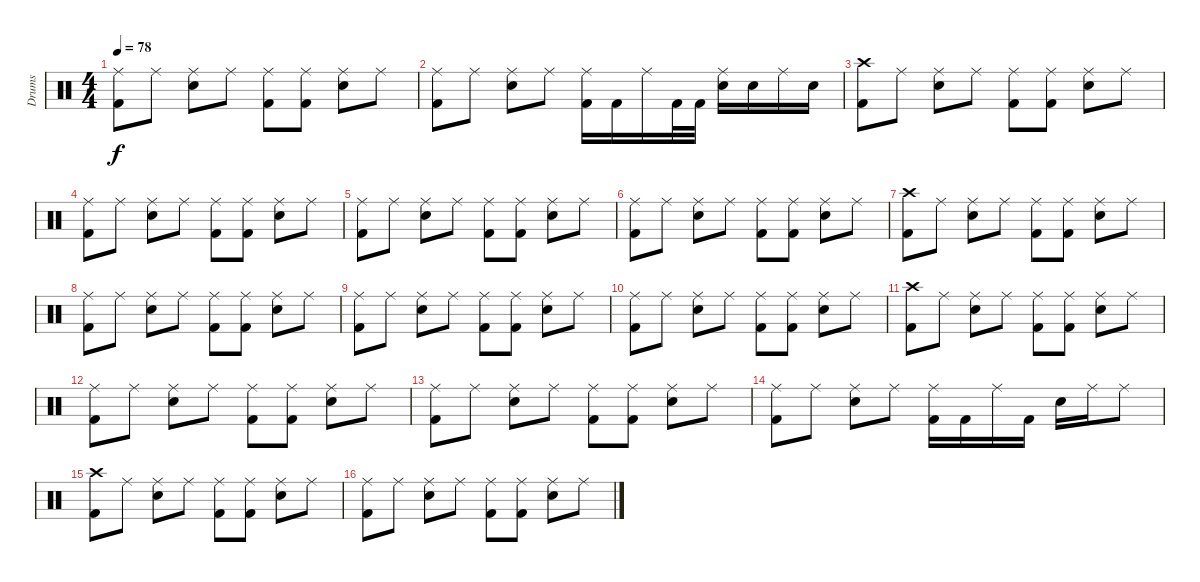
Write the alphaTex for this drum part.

\track ("Drums" "Drums") {instrument percussion}
\staff {score}
\articulation defaults
\ts (4 4)
\tempo 78
\clef neutral
\ks c
("Ride (middle)" "Kick (hit) 2").8{dy f} "Ride (middle)".8 ("Ride (middle)" "Snare (hit) 2").8 "Ride (middle)".8 ("Ride (middle)" "Kick (hit) 2").8 ("Ride (middle)" "Kick (hit) 2").8 ("Ride (middle)" "Snare (hit) 2").8 "Ride (middle)".8 |
("Ride (middle)" "Kick (hit) 2").8 "Ride (middle)".8 ("Ride (middle)" "Snare (hit) 2").8 "Ride (middle)".8 ("Ride (middle)" "Kick (hit) 2").16 "Kick (hit) 2".16 "Ride (middle)".16 "Kick (hit) 2".32 "Kick (hit) 2".32 ("Ride (middle)" "Snare (hit) 2").16 "Snare (hit) 2".16 "Ride (middle)".16 "Snare (hit) 2".16 |
("Crash high (hit)" "Kick (hit) 2").8 "Ride (middle)".8 ("Ride (middle)" "Snare (hit) 2").8 "Ride (middle)".8 ("Ride (middle)" "Kick (hit) 2").8 ("Ride (middle)" "Kick (hit) 2").8 ("Ride (middle)" "Snare (hit) 2").8 "Ride (middle)".8 |
("Ride (middle)" "Kick (hit) 2").8 "Ride (middle)".8 ("Ride (middle)" "Snare (hit) 2").8 "Ride (middle)".8 ("Ride (middle)" "Kick (hit) 2").8 ("Ride (middle)" "Kick (hit) 2").8 ("Ride (middle)" "Snare (hit) 2").8 "Ride (middle)".8 |
("Ride (middle)" "Kick (hit) 2").8 "Ride (middle)".8 ("Ride (middle)" "Snare (hit) 2").8 "Ride (middle)".8 ("Ride (middle)" "Kick (hit) 2").8 ("Ride (middle)" "Kick (hit) 2").8 ("Ride (middle)" "Snare (hit) 2").8 "Ride (middle)".8 |
("Ride (middle)" "Kick (hit) 2").8 "Ride (middle)".8 ("Ride (middle)" "Snare (hit) 2").8 "Ride (middle)".8 ("Ride (middle)" "Kick (hit) 2").8 ("Ride (middle)" "Kick (hit) 2").8 ("Ride (middle)" "Snare (hit) 2").8 "Ride (middle)".8 |
("Crash high (hit)" "Kick (hit) 2").8 "Ride (middle)".8 ("Ride (middle)" "Snare (hit) 2").8 "Ride (middle)".8 ("Ride (middle)" "Kick (hit) 2").8 ("Ride (middle)" "Kick (hit) 2").8 ("Ride (middle)" "Snare (hit) 2").8 "Ride (middle)".8 |
("Ride (middle)" "Kick (hit) 2").8 "Ride (middle)".8 ("Ride (middle)" "Snare (hit) 2").8 "Ride (middle)".8 ("Ride (middle)" "Kick (hit) 2").8 ("Ride (middle)" "Kick (hit) 2").8 ("Ride (middle)" "Snare (hit) 2").8 "Ride (middle)".8 |
("Ride (middle)" "Kick (hit) 2").8 "Ride (middle)".8 ("Ride (middle)" "Snare (hit) 2").8 "Ride (middle)".8 ("Ride (middle)" "Kick (hit) 2").8 ("Ride (middle)" "Kick (hit) 2").8 ("Ride (middle)" "Snare (hit) 2").8 "Ride (middle)".8 |
("Ride (middle)" "Kick (hit) 2").8 "Ride (middle)".8 ("Ride (middle)" "Snare (hit) 2").8 "Ride (middle)".8 ("Ride (middle)" "Kick (hit) 2").8 ("Ride (middle)" "Kick (hit) 2").8 ("Ride (middle)" "Snare (hit) 2").8 "Ride (middle)".8 |
("Crash high (hit)" "Kick (hit) 2").8 "Ride (middle)".8 ("Ride (middle)" "Snare (hit) 2").8 "Ride (middle)".8 ("Ride (middle)" "Kick (hit) 2").8 ("Ride (middle)" "Kick (hit) 2").8 ("Ride (middle)" "Snare (hit) 2").8 "Ride (middle)".8 |
("Ride (middle)" "Kick (hit) 2").8 "Ride (middle)".8 ("Ride (middle)" "Snare (hit) 2").8 "Ride (middle)".8 ("Ride (middle)" "Kick (hit) 2").8 ("Ride (middle)" "Kick (hit) 2").8 ("Ride (middle)" "Snare (hit) 2").8 "Ride (middle)".8 |
("Ride (middle)" "Kick (hit) 2").8 "Ride (middle)".8 ("Ride (middle)" "Snare (hit) 2").8 "Ride (middle)".8 ("Ride (middle)" "Kick (hit) 2").8 ("Ride (middle)" "Kick (hit) 2").8 ("Ride (middle)" "Snare (hit) 2").8 "Ride (middle)".8 |
("Ride (middle)" "Kick (hit) 2").8 "Ride (middle)".8 ("Ride (middle)" "Snare (hit) 2").8 "Ride (middle)".8 ("Ride (middle)" "Kick (hit) 2").16 "Kick (hit) 2".16 "Ride (middle)".16 "Kick (hit) 2".16 "Snare (hit) 2".16 "Ride (middle)".16 "Ride (middle)".8 |
("Crash high (hit)" "Kick (hit) 2").8 "Ride (middle)".8 ("Ride (middle)" "Snare (hit) 2").8 "Ride (middle)".8 ("Ride (middle)" "Kick (hit) 2").8 ("Ride (middle)" "Kick (hit) 2").8 ("Ride (middle)" "Snare (hit) 2").8 "Ride (middle)".8 |
("Ride (middle)" "Kick (hit) 2").8 "Ride (middle)".8 ("Ride (middle)" "Snare (hit) 2").8 "Ride (middle)".8 ("Ride (middle)" "Kick (hit) 2").8 ("Ride (middle)" "Kick (hit) 2").8 ("Ride (middle)" "Snare (hit) 2").8 "Ride (middle)".8
